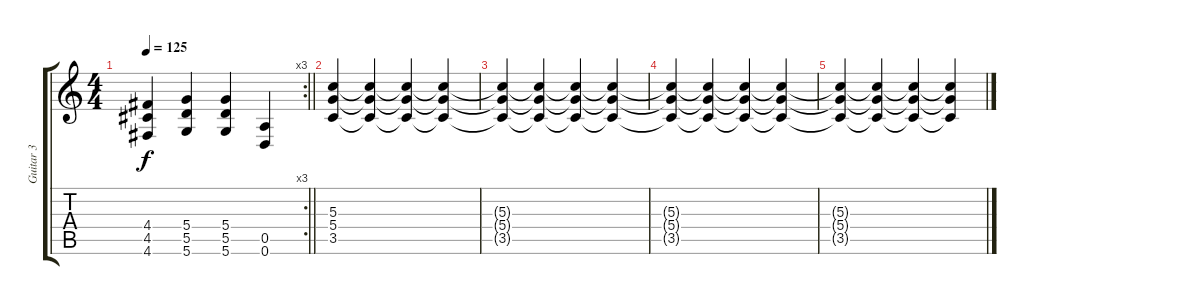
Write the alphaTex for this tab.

\track ("Guitar 3" "Guitar 3") {instrument distortionguitar}
\staff {score tabs}
\tuning (E4 B3 G3 D3 A2 D2) {hide}
\rc 3
\ts (4 4)
\tempo 125
\clef g2
\barLineRight lightlight
\ks c
(4.4 4.5 4.6).4{dy f} (5.4 5.5 5.6).4 (5.4 5.5 5.6).4 (0.5 0.6).4 |
(5.3 5.4 3.5).4 (5.3{t} 5.4{t} 3.5{t}).4 (5.3{t} 5.4{t} 3.5{t}).4 (5.3{t} 5.4{t} 3.5{t}).4 |
(5.3{t} 5.4{t} 3.5{t}).4 (5.3{t} 5.4{t} 3.5{t}).4 (5.3{t} 5.4{t} 3.5{t}).4 (5.3{t} 5.4{t} 3.5{t}).4 |
(5.3{t} 5.4{t} 3.5{t}).4 (5.3{t} 5.4{t} 3.5{t}).4 (5.3{t} 5.4{t} 3.5{t}).4 (5.3{t} 5.4{t} 3.5{t}).4 |
(5.3{t} 5.4{t} 3.5{t}).4 (5.3{t} 5.4{t} 3.5{t}).4 (5.3{t} 5.4{t} 3.5{t}).4 (5.3{t} 5.4{t} 3.5{t}).4
